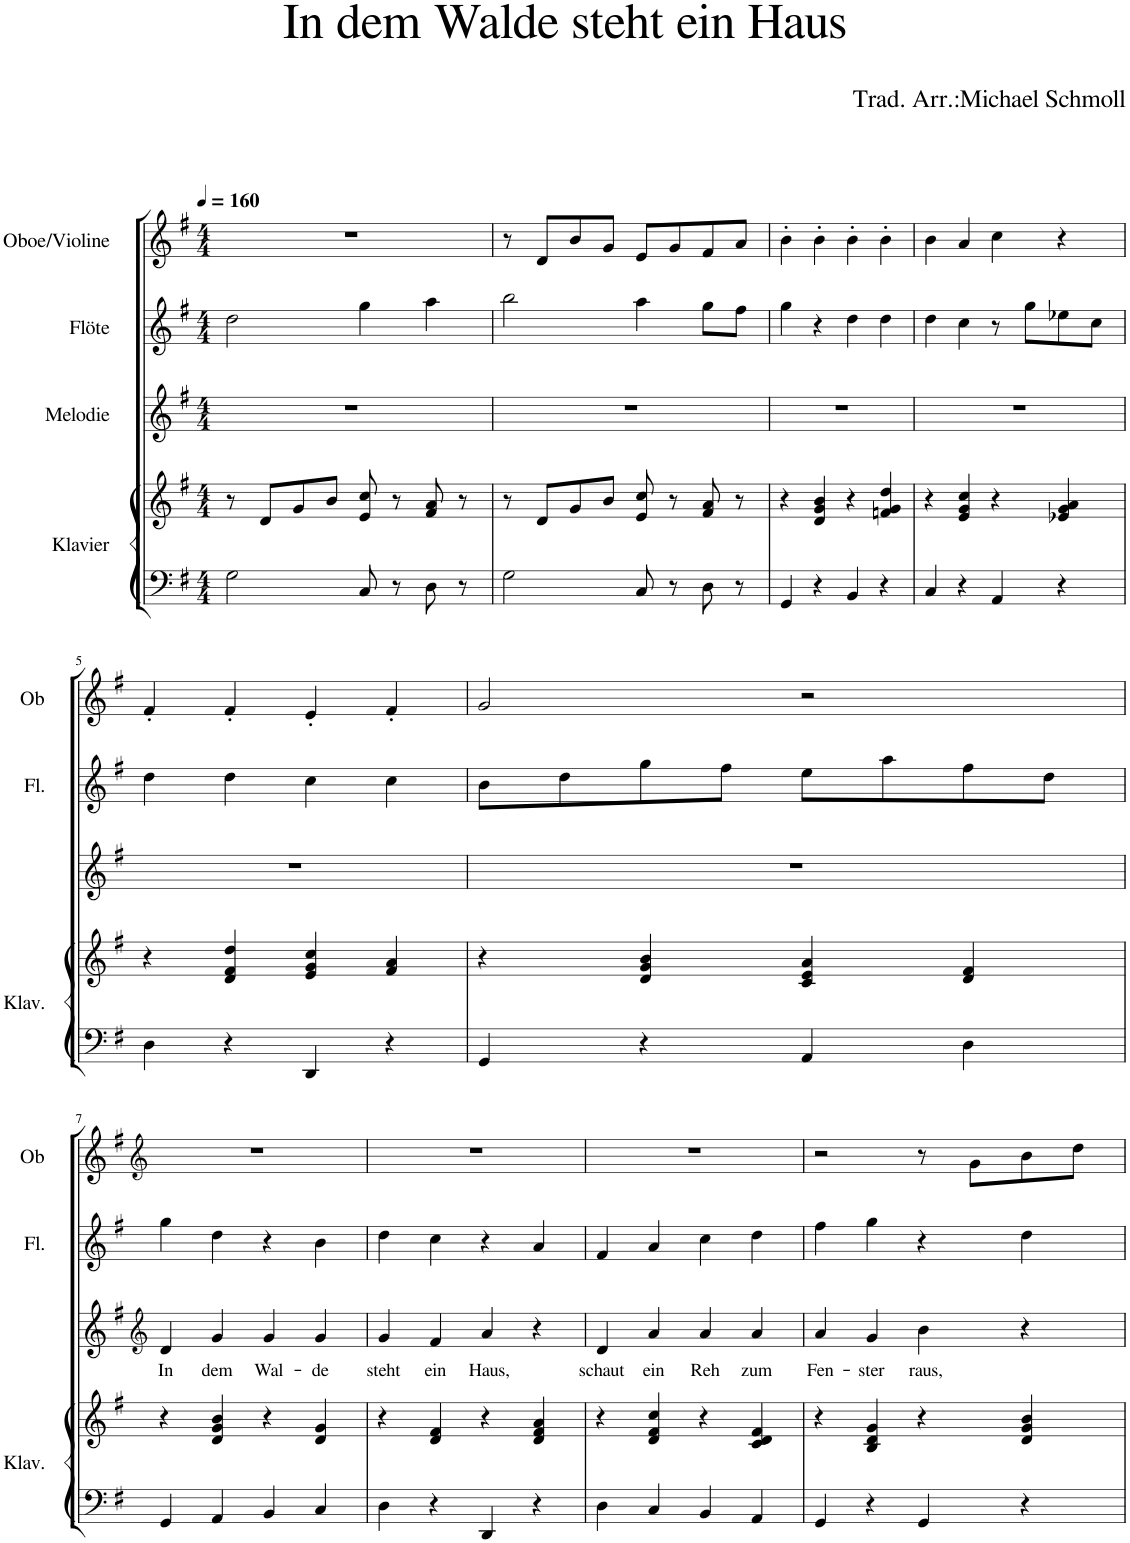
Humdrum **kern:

**kern	**kern	**kern	**text	**kern	**kern
*part4	*part4	*part3	*part3	*part2	*part1
*staff5	*staff4	*staff3	*staff3	*staff2	*staff1
*I"Klavier	*	*I"Melodie	*	*I"Flöte	*I"Oboe/Violine
*I'Klav.	*	*	*	*I'Fl.	*I'Ob
*clefF4	*clefG2	*clefG2	*	*clefG2	*clefG2
*k[f#]	*k[f#]	*k[f#]	*	*k[f#]	*k[f#]
*M4/4	*M4/4	*M4/4	*	*M4/4	*M4/4
*MM160	*MM160	*MM160	*	*MM160	*MM160
=1	=1	=1	=1	=1	=1
2G\	8r	1r	.	2dd\	1r
.	8d/L	.	.	.	.
.	8g/	.	.	.	.
.	8b/J	.	.	.	.
8C/	8e/ 8cc/	.	.	4gg\	.
8r	8r	.	.	.	.
8D\	8f#/ 8a/	.	.	4aa\	.
8r	8r	.	.	.	.
=2	=2	=2	=2	=2	=2
2G\	8r	1r	.	2bb\	8r
.	8d/L	.	.	.	8d/L
.	8g/	.	.	.	8b/
.	8b/J	.	.	.	8g/J
8C/	8e/ 8cc/	.	.	4aa\	8e/L
8r	8r	.	.	.	8g/
8D\	8f#/ 8a/	.	.	8gg\L	8f#/
8r	8r	.	.	8ff#\J	8a/J
=3	=3	=3	=3	=3	=3
4GG/	4r	1r	.	4gg\	4b'\
4r	4d/ 4g/ 4b/	.	.	4r	4b'\
4BB/	4r	.	.	4dd\	4b'\
4r	4fn/ 4g/ 4dd/	.	.	4dd\	4b'\
=4	=4	=4	=4	=4	=4
4C/	4r	1r	.	4dd\	4b\
4r	4e/ 4g/ 4cc/	.	.	4cc\	4a/
4AA/	4r	.	.	8r	4cc\
.	.	.	.	8gg\L	.
4r	4e-X/ 4g/ 4a/	.	.	8ee-X\	4r
.	.	.	.	8cc\J	.
!!LO:LB:g=z
=5	=5	=5	=5	=5	=5
4D\	4r	1r	.	4dd\	4f#'/
4r	4d/ 4f#/ 4dd/	.	.	4dd\	4f#'/
4DD/	4e/ 4g/ 4cc/	.	.	4cc\	4e'/
4r	4f#/ 4a/	.	.	4cc\	4f#'/
=6	=6	=6	=6	=6	=6
4GG/	4r	1r	.	8b\L	2g/
.	.	.	.	8dd\	.
4r	4d/ 4g/ 4b/	.	.	8gg\	.
.	.	.	.	8ff#\J	.
4AA/	4c/ 4e/ 4a/	.	.	8ee\L	2r
.	.	.	.	8aa\	.
4D\	4d/ 4f#/	.	.	8ff#\	.
.	.	.	.	8dd\J	.
!!LO:LB:g=z
=7	=7	=7	=7	=7	=7
*	*	*clefG2	*	*	*clefG2
!	!	!	!LO:LY:b	!	!
4GG/	4r	4d/	In	4gg\	1r
!	!	!	!LO:LY:b	!	!
4AA/	4d/ 4g/ 4b/	4g/	dem	4dd\	.
!	!	!	!LO:LY:b	!	!
4BB/	4r	4g/	Wal-	4r	.
!	!	!	!LO:LY:b	!	!
4C/	4d/ 4g/	4g/	de	4b\	.
=8	=8	=8	=8	=8	=8
!	!	!	!LO:LY:b	!	!
4D\	4r	4g/	steht	4dd\	1r
!	!	!	!LO:LY:b	!	!
4r	4d/ 4f#/	4f#/	ein	4cc\	.
!	!	!	!LO:LY:b	!	!
4DD/	4r	4a/	Haus,	4r	.
4r	4d/ 4f#/ 4a/	4r	.	4a/	.
=9	=9	=9	=9	=9	=9
!	!	!	!LO:LY:b	!	!
4D\	4r	4d/	schaut	4f#/	1r
!	!	!	!LO:LY:b	!	!
4C/	4d/ 4f#/ 4cc/	4a/	ein	4a/	.
!	!	!	!LO:LY:b	!	!
4BB/	4r	4a/	Reh	4cc\	.
!	!	!	!LO:LY:b	!	!
4AA/	4c/ 4d/ 4f#/	4a/	zum	4dd\	.
=10	=10	=10	=10	=10	=10
!	!	!	!LO:LY:b	!	!
4GG/	4r	4a/	Fen-	4ff#\	2r
!	!	!	!LO:LY:b	!	!
4r	4B/ 4d/ 4g/	4g/	ster	4gg\	.
!	!	!	!LO:LY:b	!	!
4GG/	4r	4b\	raus,	4r	8r
.	.	.	.	.	8g\L
4r	4d/ 4g/ 4b/	4r	.	4dd\	8b\
.	.	.	.	.	8dd\J
=	=	=	=	=	=
*-	*-	*-	*-	*-	*-
